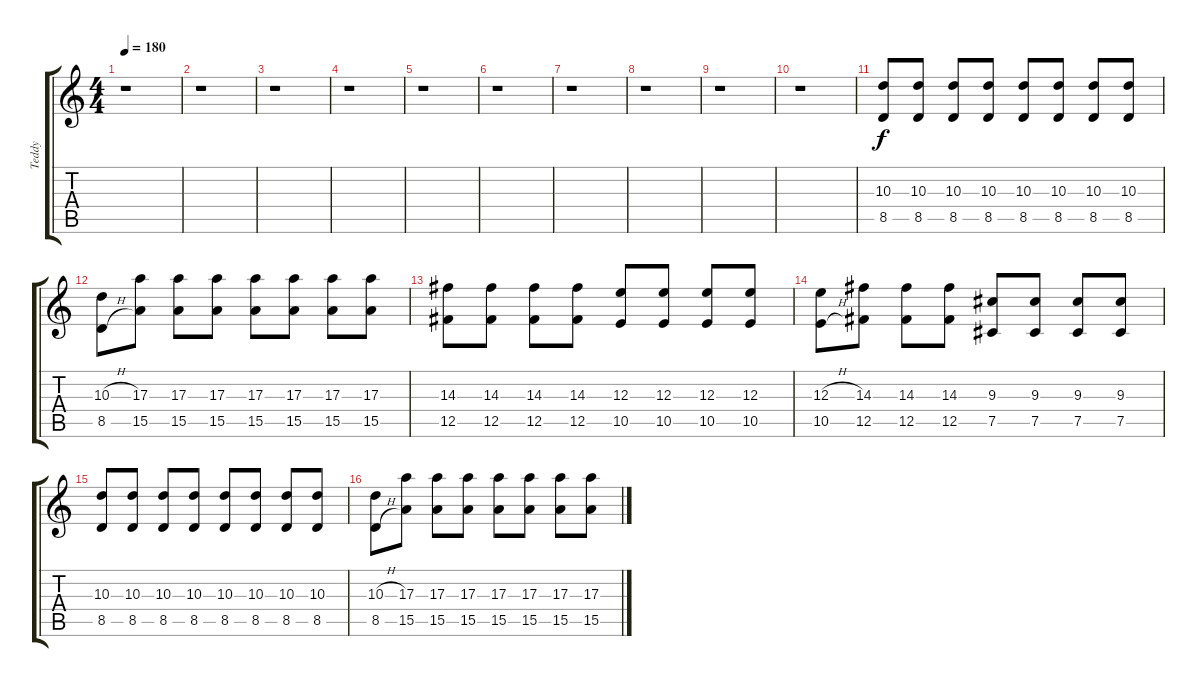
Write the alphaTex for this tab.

\track ("Teddy" "Teddy") {instrument distortionguitar}
\staff {score tabs}
\tuning (Db4 Ab3 E3 B2 Gb2 B1) {hide}
\ts (4 4)
\tempo 180
\clef g2
\ks c
r.1{dy f} |
r.1 |
r.1 |
r.1 |
r.1 |
r.1 |
r.1 |
r.1 |
r.1 |
r.1 |
(10.3 8.5).8{volume 16} (10.3 8.5).8 (10.3 8.5).8 (10.3 8.5).8 (10.3 8.5).8 (10.3 8.5).8 (10.3 8.5).8 (10.3 8.5).8 |
(10.3{h} 8.5{h}).8 (17.3 15.5).8 (17.3 15.5).8 (17.3 15.5).8 (17.3 15.5).8 (17.3 15.5).8 (17.3 15.5).8 (17.3 15.5).8 |
(14.3 12.5).8 (14.3 12.5).8 (14.3 12.5).8 (14.3 12.5).8 (12.3 10.5).8 (12.3 10.5).8 (12.3 10.5).8 (12.3 10.5).8 |
(12.3{h} 10.5{h}).8 (14.3 12.5).8 (14.3 12.5).8 (14.3 12.5).8 (9.3 7.5).8 (9.3 7.5).8 (9.3 7.5).8 (9.3 7.5).8 |
(10.3 8.5).8 (10.3 8.5).8 (10.3 8.5).8 (10.3 8.5).8 (10.3 8.5).8 (10.3 8.5).8 (10.3 8.5).8 (10.3 8.5).8 |
(10.3{h} 8.5{h}).8 (17.3 15.5).8 (17.3 15.5).8 (17.3 15.5).8 (17.3 15.5).8 (17.3 15.5).8 (17.3 15.5).8 (17.3 15.5).8
